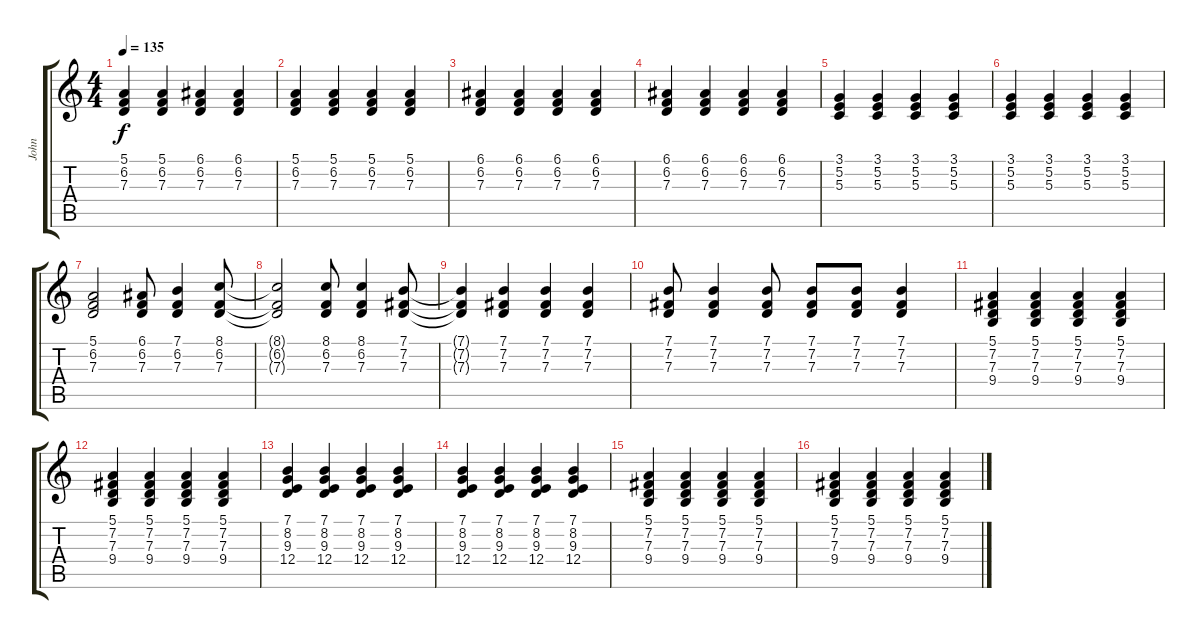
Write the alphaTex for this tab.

\track ("John" "John") {instrument acousticgrandpiano}
\staff {score tabs}
\tuning (E4 B3 G3 D3 A2 E2) {hide}
\ts (4 4)
\tempo 135
\clef g2
\ks c
(5.1 6.2 7.3).4{dy f} (5.1 6.2 7.3).4 (6.1 6.2 7.3).4 (6.1 6.2 7.3).4 |
(5.1 6.2 7.3).4 (5.1 6.2 7.3).4 (5.1 6.2 7.3).4 (5.1 6.2 7.3).4 |
(6.1 6.2 7.3).4 (6.1 6.2 7.3).4 (6.1 6.2 7.3).4 (6.1 6.2 7.3).4 |
(6.1 6.2 7.3).4 (6.1 6.2 7.3).4 (6.1 6.2 7.3).4 (6.1 6.2 7.3).4 |
(3.1 5.2 5.3).4 (3.1 5.2 5.3).4 (3.1 5.2 5.3).4 (3.1 5.2 5.3).4 |
(3.1 5.2 5.3).4 (3.1 5.2 5.3).4 (3.1 5.2 5.3).4 (3.1 5.2 5.3).4 |
(5.1 6.2 7.3).2 (6.1 6.2 7.3).8 (7.1 6.2 7.3).4 (8.1 6.2 7.3).8 |
(8.1{t} 6.2{t} 7.3{t}).2 (8.1 6.2 7.3).8 (8.1 6.2 7.3).4 (7.1 7.2 7.3).8 |
(7.1{t} 7.2{t} 7.3{t}).4 (7.1 7.2 7.3).4 (7.1 7.2 7.3).4 (7.1 7.2 7.3).4 |
(7.1 7.2 7.3).8 (7.1 7.2 7.3).4 (7.1 7.2 7.3).8 (7.1 7.2 7.3).8 (7.1 7.2 7.3).8 (7.1 7.2 7.3).4 |
(5.1 7.2 7.3 9.4).4 (5.1 7.2 7.3 9.4).4 (5.1 7.2 7.3 9.4).4 (5.1 7.2 7.3 9.4).4 |
(5.1 7.2 7.3 9.4).4 (5.1 7.2 7.3 9.4).4 (5.1 7.2 7.3 9.4).4 (5.1 7.2 7.3 9.4).4 |
(7.1 8.2 9.3 12.4).4 (7.1 8.2 9.3 12.4).4 (7.1 8.2 9.3 12.4).4 (7.1 8.2 9.3 12.4).4 |
(7.1 8.2 9.3 12.4).4 (7.1 8.2 9.3 12.4).4 (7.1 8.2 9.3 12.4).4 (7.1 8.2 9.3 12.4).4 |
(5.1 7.2 7.3 9.4).4 (5.1 7.2 7.3 9.4).4 (5.1 7.2 7.3 9.4).4 (5.1 7.2 7.3 9.4).4 |
(5.1 7.2 7.3 9.4).4 (5.1 7.2 7.3 9.4).4 (5.1 7.2 7.3 9.4).4 (5.1 7.2 7.3 9.4).4
